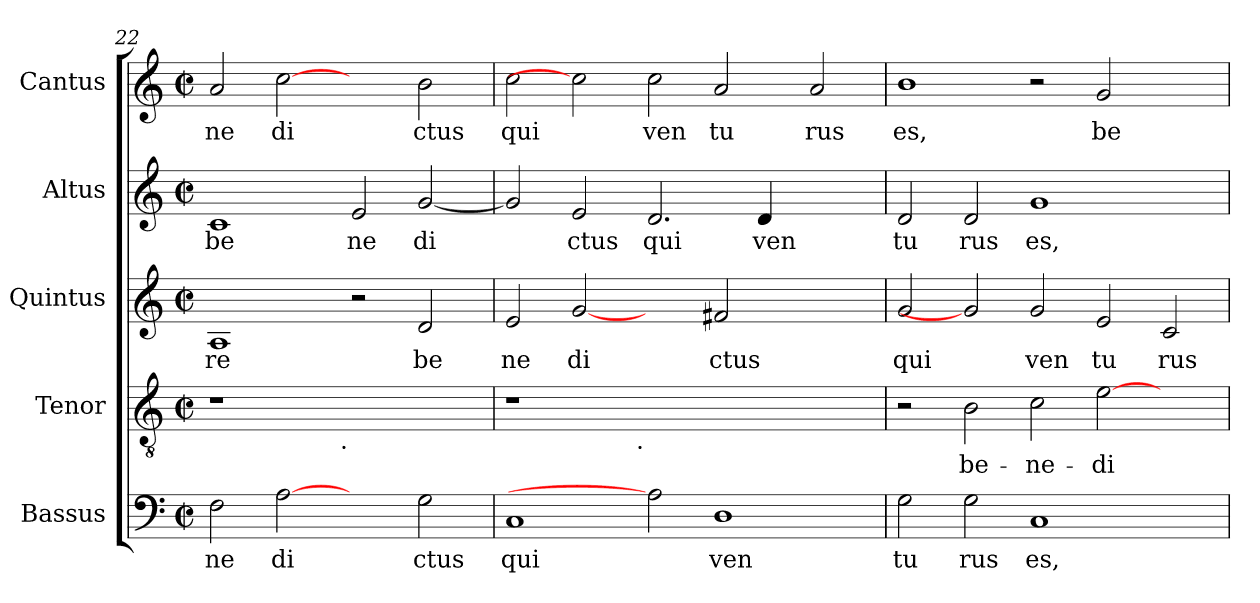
**kern	**text	**kern	**text	**kern	**text	**kern	**text	**kern	**text
*part5	*part5	*part4	*part4	*part3	*part3	*part2	*part2	*part1	*part1
*staff5	*staff5	*staff4	*staff4	*staff3	*staff3	*staff2	*staff2	*staff1	*staff1
*I"Bassus	*	*I"Tenor	*	*I"Quintus	*	*I"Altus	*	*I"Cantus	*
*clefF4	*	*clefGv2	*	*clefG2	*	*clefG2	*	*clefG2	*
*k[]	*	*k[]	*	*k[]	*	*k[]	*	*k[]	*
*C:	*	*C:	*	*C:	*	*C:	*	*C:	*
*M2/2	*	*M2/2	*	*M2/2	*	*M2/2	*	*M2/2	*
*met(c|)	*	*met(c|)	*	*met(c|)	*	*met(c|)	*	*met(c|)	*
=22	=22	=22	=22	=22	=22	=22	=22	=22	=22
!	!LO:LY:b:cj	!	!	!	!LO:LY:b:cj	!	!LO:LY:b:cj	!	!LO:LY:b:cj
*	*	*^	*	*	*	*	*	*	*
2F\	ne	1r	2ryy	.	1A	re	1c	be	2a/	ne
!	!LO:LY:b:cj	!	!	!	!	!	!	!	!	!LO:LY:b:cj
[2A	di	.	4...ryy	.	.	.	.	.	[2cc	di
!	!	!	!LO:TX:b:t=.	!	!	!	!	!	!	!
.	.	.	1ryy	.	.	.	.	.	.	.
!	!	!	!	!	!	!	!	!LO:LY:b:cj	!	!
2ryy	.	1ryy	.	.	2r	.	2e/	ne	2ryy	.
!	!LO:LY:b:cj	!	!	!	!	!LO:LY:b:cj	!	!LO:LY:b:cj	!	!LO:LY:b:cj
2G\	ctus	.	.	.	2d/	be	[<2g/	di	2b\	ctus
.	.	.	32ryy	.	.	.	.	.	.	.
=23	=23	=23	=23	=23	=23	=23	=23	=23	=23	=23
!	!LO:LY:b:cj	!	!	!	!	!LO:LY:b:cj	!	!LO:LY:b:cj	!	!LO:LY:b:cj
1C	qui	1r	2ryy	.	2e/	ne	2g/]	.	2cc\	qui
!	!	!	!	!	!	!LO:LY:b:cj	!	!LO:LY:b:cj	!	!
.	.	.	4...ryy	.	[2g	di	2e/	ctus	2cc]	.
!	!	!	!LO:TX:b:t=.	!	!	!	!	!	!	!
.	.	.	1ryy	.	.	.	.	.	.	.
!	!	!	!	!	!	!	!	!LO:LY:b:cj	!	!LO:LY:b:cj
2A]	.	1.ryy	.	.	2ryy	.	2.d/	qui	2cc\	ven
!	!LO:LY:b:cj	!	!	!	!	!LO:LY:b:cj	!	!	!	!LO:LY:b:cj
1D	ven	.	.	.	2f#X/	ctus	.	.	2a/	tu
!	!	!	!	!	!	!	!	!LO:LY:b:cj	!	!
.	.	.	.	.	.	.	4d/	ven	.	.
.	.	.	2ryy	.	.	.	.	.	.	.
!	!	!	!	!	!	!	!	!	!	!LO:LY:b:cj
.	.	.	.	.	2ryy	.	2ryy	.	2a/	rus
.	.	.	32ryy	.	.	.	.	.	.	.
=24	=24	=24	=24	=24	=24	=24	=24	=24	=24	=24
!	!LO:LY:b:cj	!	!	!	!	!LO:LY:b:cj	!	!LO:LY:b:cj	!	!LO:LY:b:cj
*	*	*v	*v	*	*	*	*	*	*	*
2G\	tu	2r	.	2g/	qui	2d/	tu	1b	es,
!	!LO:LY:b:cj	!	!LO:LY:b:cj	!	!	!	!LO:LY:b:cj	!	!
2G\	rus	2B\	be-	2g]	.	2d/	rus	.	.
!	!LO:LY:b:cj	!	!LO:LY:b:cj	!	!LO:LY:b:cj	!	!LO:LY:b:cj	!	!
1C	es,	2c\	-ne-	2g/	ven	1g	es,	2r	.
!	!	!	!LO:LY:b:cj	!	!LO:LY:b:cj	!	!	!	!LO:LY:b:cj
.	.	[>2e\	-di-	2e/	tu	.	.	2g/	be
!	!	!	!	!	!LO:LY:b:cj	!	!	!	!
2ryy	.	2ryy	.	2c/	rus	2ryy	.	2ryy	.
=	=	=	=	=	=	=	=	=	=
*-	*-	*-	*-	*-	*-	*-	*-	*-	*-
